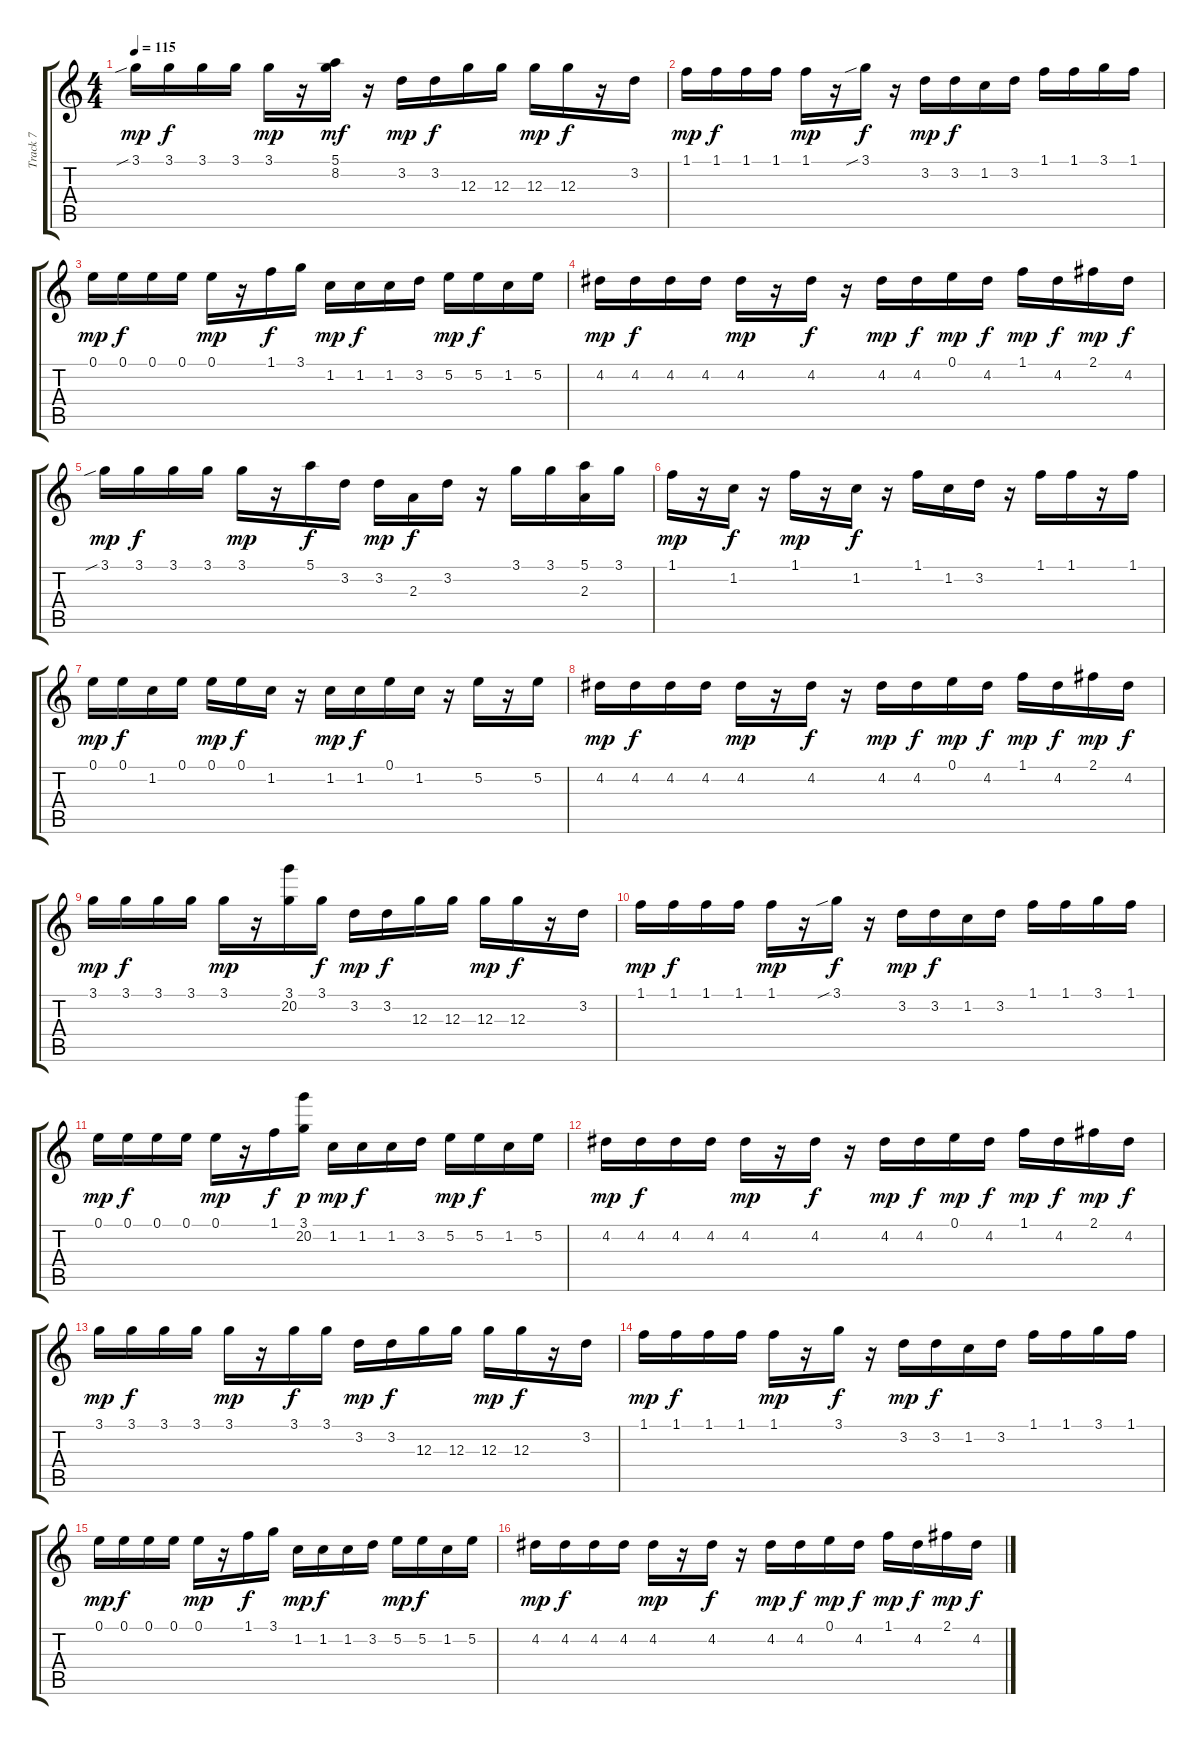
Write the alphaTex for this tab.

\track ("Track 7" "Track 7") {instrument contrabass}
\staff {score tabs}
\tuning (E4 B3 G3 D3 A2 E2) {hide}
\ts (4 4)
\tempo 115
\clef g2
\ks c
3.1{sib}.16{dy mp} 3.1.16{dy f} 3.1.16 3.1.16 3.1.16{dy mp} r.16 (5.1 8.2).16{dy mf} r.16 3.2.16{dy mp} 3.2.16{dy f} 12.3.16 12.3.16 12.3.16{dy mp} 12.3.16{dy f} r.16 3.2.16 |
1.1.16{dy mp} 1.1.16{dy f} 1.1.16 1.1.16 1.1.16{dy mp} r.16 3.1{sib}.16{dy f} r.16 3.2.16{dy mp} 3.2.16{dy f} 1.2.16 3.2.16 1.1.16 1.1.16 3.1.16 1.1.16 |
0.1.16{dy mp} 0.1.16{dy f} 0.1.16 0.1.16 0.1.16{dy mp} r.16 1.1.16{dy f} 3.1.16 1.2.16{dy mp} 1.2.16{dy f} 1.2.16 3.2.16 5.2.16{dy mp} 5.2.16{dy f} 1.2.16 5.2.16 |
4.2.16{dy mp} 4.2.16{dy f} 4.2.16 4.2.16 4.2.16{dy mp} r.16 4.2.16{dy f} r.16 4.2.16{dy mp} 4.2.16{dy f} 0.1.16{dy mp} 4.2.16{dy f} 1.1.16{dy mp} 4.2.16{dy f} 2.1.16{dy mp} 4.2.16{dy f} |
3.1{sib}.16{dy mp} 3.1.16{dy f} 3.1.16 3.1.16 3.1.16{dy mp} r.16 5.1.16{dy f} 3.2.16 3.2.16{dy mp} 2.3.16{dy f} 3.2.16 r.16 3.1.16 3.1.16 (5.1 2.3).16 3.1.16 |
1.1.16{dy mp} r.16 1.2.16{dy f} r.16 1.1.16{dy mp} r.16 1.2.16{dy f} r.16 1.1.16 1.2.16 3.2.16 r.16 1.1.16 1.1.16 r.16 1.1.16 |
0.1.16{dy mp} 0.1.16{dy f} 1.2.16 0.1.16 0.1.16{dy mp} 0.1.16{dy f} 1.2.16 r.16 1.2.16{dy mp} 1.2.16{dy f} 0.1.16 1.2.16 r.16 5.2.16 r.16 5.2.16 |
4.2.16{dy mp} 4.2.16{dy f} 4.2.16 4.2.16 4.2.16{dy mp} r.16 4.2.16{dy f} r.16 4.2.16{dy mp} 4.2.16{dy f} 0.1.16{dy mp} 4.2.16{dy f} 1.1.16{dy mp} 4.2.16{dy f} 2.1.16{dy mp} 4.2.16{dy f} |
3.1.16{dy mp} 3.1.16{dy f} 3.1.16 3.1.16 3.1.16{dy mp} r.16 (3.1 20.2).16 3.1.16{dy f} 3.2.16{dy mp} 3.2.16{dy f} 12.3.16 12.3.16 12.3.16{dy mp} 12.3.16{dy f} r.16 3.2.16 |
1.1.16{dy mp} 1.1.16{dy f} 1.1.16 1.1.16 1.1.16{dy mp} r.16 3.1{sib}.16{dy f} r.16 3.2.16{dy mp} 3.2.16{dy f} 1.2.16 3.2.16 1.1.16 1.1.16 3.1.16 1.1.16 |
0.1.16{dy mp} 0.1.16{dy f} 0.1.16 0.1.16 0.1.16{dy mp} r.16 1.1.16{dy f} (3.1 20.2).16{dy p} 1.2.16{dy mp} 1.2.16{dy f} 1.2.16 3.2.16 5.2.16{dy mp} 5.2.16{dy f} 1.2.16 5.2.16 |
4.2.16{dy mp} 4.2.16{dy f} 4.2.16 4.2.16 4.2.16{dy mp} r.16 4.2.16{dy f} r.16 4.2.16{dy mp} 4.2.16{dy f} 0.1.16{dy mp} 4.2.16{dy f} 1.1.16{dy mp} 4.2.16{dy f} 2.1.16{dy mp} 4.2.16{dy f} |
3.1.16{dy mp} 3.1.16{dy f} 3.1.16 3.1.16 3.1.16{dy mp} r.16 3.1.16{dy f} 3.1.16 3.2.16{dy mp} 3.2.16{dy f} 12.3.16 12.3.16 12.3.16{dy mp} 12.3.16{dy f} r.16 3.2.16 |
1.1.16{dy mp} 1.1.16{dy f} 1.1.16 1.1.16 1.1.16{dy mp} r.16 3.1.16{dy f} r.16 3.2.16{dy mp} 3.2.16{dy f} 1.2.16 3.2.16 1.1.16 1.1.16 3.1.16 1.1.16 |
0.1.16{dy mp} 0.1.16{dy f} 0.1.16 0.1.16 0.1.16{dy mp} r.16 1.1.16{dy f} 3.1.16 1.2.16{dy mp} 1.2.16{dy f} 1.2.16 3.2.16 5.2.16{dy mp} 5.2.16{dy f} 1.2.16 5.2.16 |
4.2.16{dy mp} 4.2.16{dy f} 4.2.16 4.2.16 4.2.16{dy mp} r.16 4.2.16{dy f} r.16 4.2.16{dy mp} 4.2.16{dy f} 0.1.16{dy mp} 4.2.16{dy f} 1.1.16{dy mp} 4.2.16{dy f} 2.1.16{dy mp} 4.2.16{dy f}
